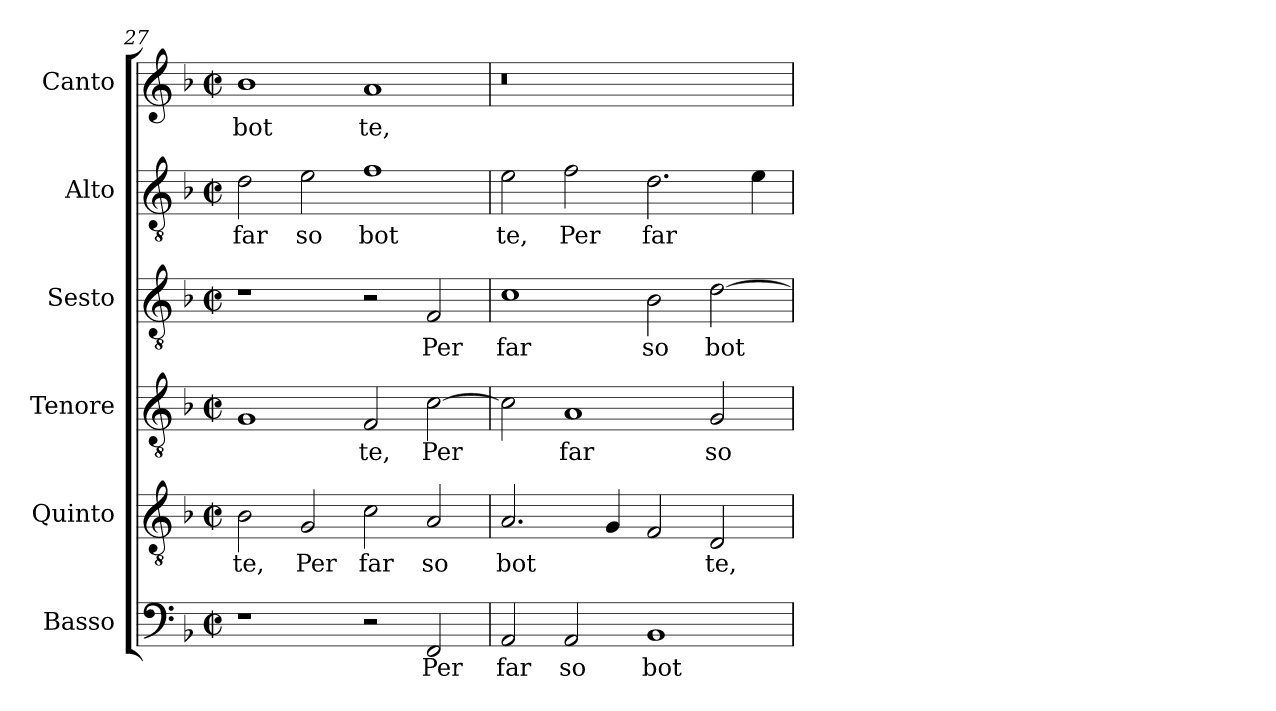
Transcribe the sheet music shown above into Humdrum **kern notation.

**kern	**text	**kern	**text	**kern	**text	**kern	**text	**kern	**text	**kern	**text
*part6	*part6	*part5	*part5	*part4	*part4	*part3	*part3	*part2	*part2	*part1	*part1
*staff6	*staff6	*staff5	*staff5	*staff4	*staff4	*staff3	*staff3	*staff2	*staff2	*staff1	*staff1
*I"Basso	*	*I"Quinto	*	*I"Tenore	*	*I"Sesto	*	*I"Alto	*	*I"Canto	*
*clefF4	*	*clefGv2	*	*clefGv2	*	*clefGv2	*	*clefGv2	*	*clefG2	*
*k[b-]	*	*k[b-]	*	*k[b-]	*	*k[b-]	*	*k[b-]	*	*k[b-]	*
*F:	*	*F:	*	*F:	*	*F:	*	*F:	*	*F:	*
*M2/2	*	*M2/2	*	*M2/2	*	*M2/2	*	*M2/2	*	*M2/2	*
*met(c|)	*	*met(c|)	*	*met(c|)	*	*met(c|)	*	*met(c|)	*	*met(c|)	*
=27	=27	=27	=27	=27	=27	=27	=27	=27	=27	=27	=27
!	!	!	!LO:LY:b:cj	!	!LO:LY:b:cj	!	!	!	!LO:LY:b:cj	!	!LO:LY:b:cj
1r	.	2B-\	te,	1G	.	1r	.	2d\	far	1b-	bot
!	!	!	!LO:LY:b:cj	!	!	!	!	!	!LO:LY:b:cj	!	!
.	.	2G/	Per	.	.	.	.	2e\	so	.	.
!	!	!	!LO:LY:b:cj	!	!LO:LY:b:cj	!	!	!	!LO:LY:b:cj	!	!LO:LY:b:cj
2r	.	2c\	far	2F/	te,	2r	.	1f	bot	1a	te,
!	!LO:LY:b:cj	!	!LO:LY:b:cj	!	!LO:LY:b:cj	!	!LO:LY:b:cj	!	!	!	!
2FF/	Per	2A/	so	[<2c\	Per	2F/	Per	.	.	.	.
!!LO:LB:g=z
=28	=28	=28	=28	=28	=28	=28	=28	=28	=28	=28	=28
!	!LO:LY:b:cj	!	!LO:LY:b:cj	!	!LO:LY:b:cj	!	!LO:LY:b:cj	!	!LO:LY:b:cj	!	!
2AA/	far	2.A/	bot-	2c\]	.	1c	far	2e\	te,	0r	.
!	!LO:LY:b:cj	!	!	!	!LO:LY:b:cj	!	!	!	!LO:LY:b:cj	!	!
2AA/	so	.	.	1A	far	.	.	2f\	Per	.	.
!	!	!	!LO:LY:b:cj	!	!	!	!	!	!	!	!
.	.	4G/	--	.	.	.	.	.	.	.	.
!	!LO:LY:b:cj	!	!LO:LY:b:cj	!	!	!	!LO:LY:b:cj	!	!LO:LY:b:cj	!	!
1BB-	bot-	2F/	--	.	.	2B-\	so	2.d\	far	.	.
!	!	!	!LO:LY:b:cj	!	!LO:LY:b:cj	!	!LO:LY:b:cj	!	!	!	!
.	.	2D/	-te,	2G/	so	[>2d\	bot-	.	.	.	.
!	!	!	!	!	!	!	!	!	!LO:LY:b:cj	!	!
.	.	.	.	.	.	.	.	4e\	.	.	.
=	=	=	=	=	=	=	=	=	=	=	=
*-	*-	*-	*-	*-	*-	*-	*-	*-	*-	*-	*-
